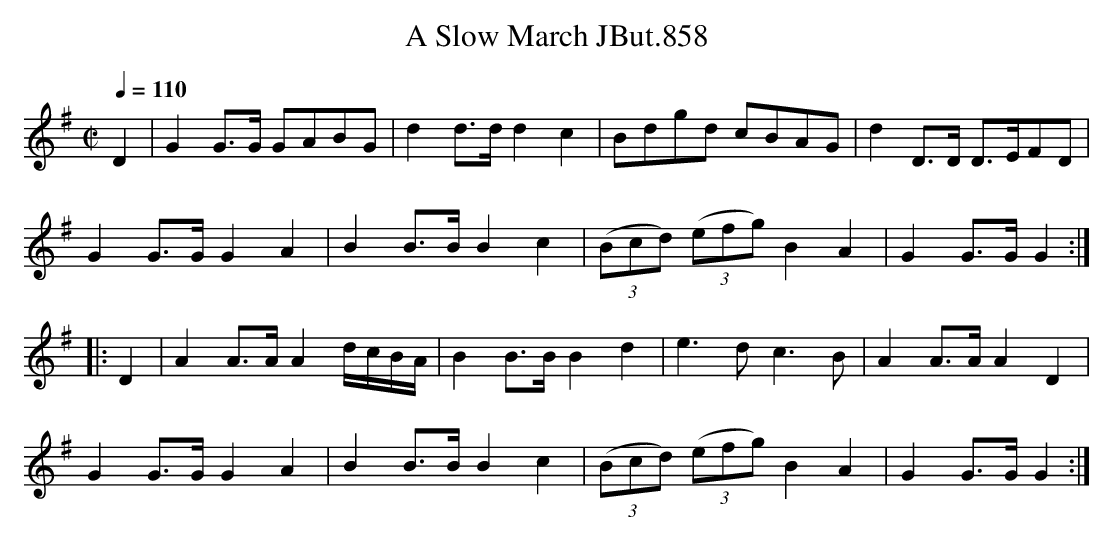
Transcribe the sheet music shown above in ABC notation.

X:1
T:Slow March JBut.858, A
Q:1/4=110
M:C|
L:1/8
K:G
D2|G2 G>G GABG|d2 d>d d2 c2|Bdgd cBAG|d2 D>D D>EFD|
G2 G>G G2 A2|B2 B>B B2 c2|((3Bcd) ((3efg) B2 A2|G2 G>G G2:|
|:D2|A2 A>A A2 d/c/B/A/|B2 B>B B2 d2|e3 d c3 B|A2 A>A A2 D2|
G2 G>G G2 A2|B2 B>B B2 c2|((3Bcd) ((3efg) B2 A2|G2 G>G G2:|
